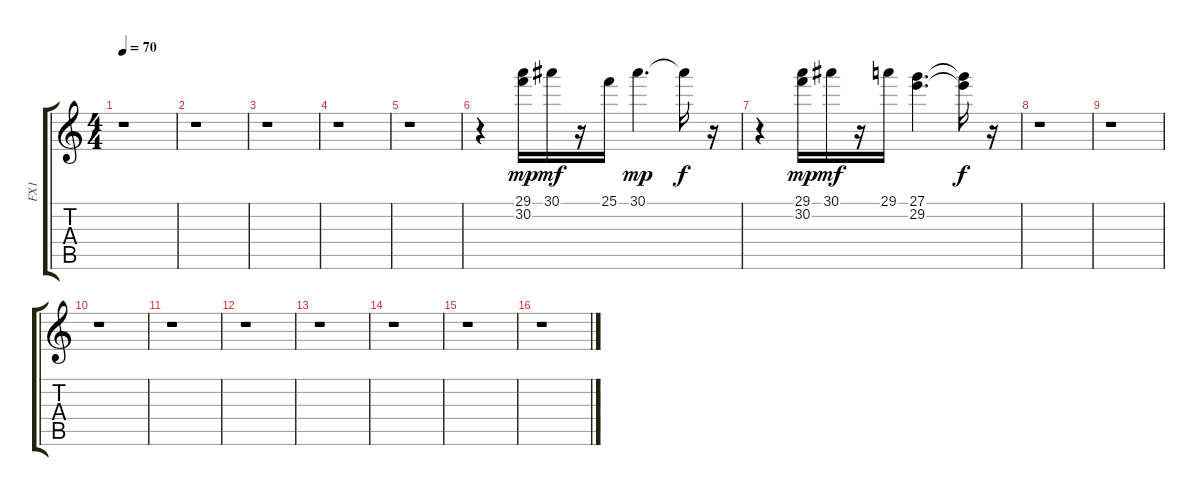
\track ("FX1" "FX1") {instrument pad1newage}
\staff {score tabs}
\tuning (E4 B3 G3 D3 A2 E2) {hide}
\ts (4 4)
\tempo 70
\clef g2
\ks c
r.1{dy f} |
r.1 |
r.1 |
r.1 |
r.1 |
r.4 (29.1 30.2).16{dy mp} 30.1.16{dy mf} r.16 25.1.16 30.1.4{d dy mp} 30.1{t}.16{dy f} r.16 |
r.4 (29.1 30.2).16{dy mp} 30.1.16{dy mf} r.16 29.1.16 (27.1 29.2).4{d} (27.1{t} 29.2{t}).16{dy f} r.16 |
r.1 |
r.1 |
r.1 |
r.1 |
r.1 |
r.1 |
r.1 |
r.1 |
r.1
